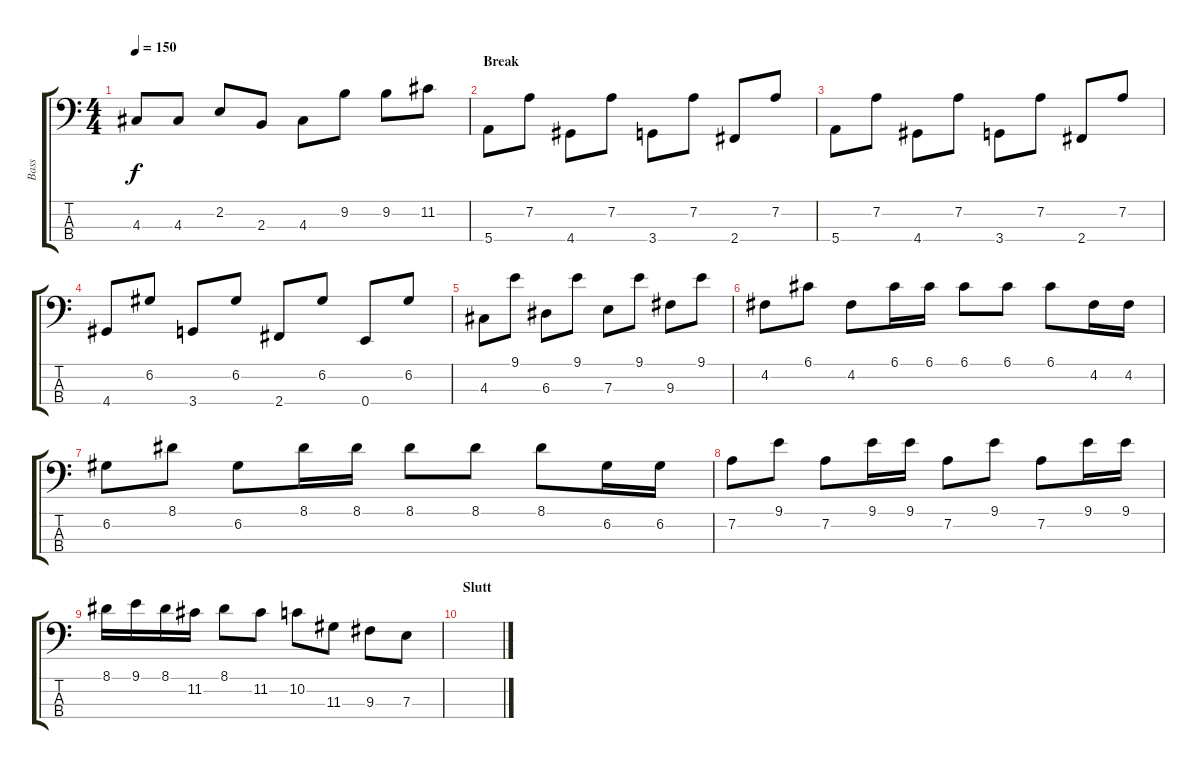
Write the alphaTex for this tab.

\track ("Bass" "Bass") {instrument electricbasspick}
\staff {score tabs}
\tuning (G2 D2 A1 E1) {hide}
\ts (4 4)
\tempo 150
\clef f4
\ks c
4.3.8{dy f} 4.3.8 2.2.8 2.3.8 4.3.8 9.2.8 9.2.8 11.2.8 |
\section ("" "Break")
5.4.8 7.2.8 4.4.8 7.2.8 3.4.8 7.2.8 2.4.8 7.2.8 |
5.4.8 7.2.8 4.4.8 7.2.8 3.4.8 7.2.8 2.4.8 7.2.8 |
4.4.8 6.2.8 3.4.8 6.2.8 2.4.8 6.2.8 0.4.8 6.2.8 |
4.3.8 9.1.8 6.3.8 9.1.8 7.3.8 9.1.8 9.3.8 9.1.8 |
4.2.8 6.1.8 4.2.8 6.1.16 6.1.16 6.1.8 6.1.8 6.1.8 4.2.16 4.2.16 |
6.2.8 8.1.8 6.2.8 8.1.16 8.1.16 8.1.8 8.1.8 8.1.8 6.2.16 6.2.16 |
7.2.8 9.1.8 7.2.8 9.1.16 9.1.16 7.2.8 9.1.8 7.2.8 9.1.16 9.1.16 |
8.1.16 9.1.16 8.1.16 11.2.16 8.1.8 11.2.8 10.2.8 11.3.8 9.3.8 7.3.8 |
\section ("" "Slutt")
